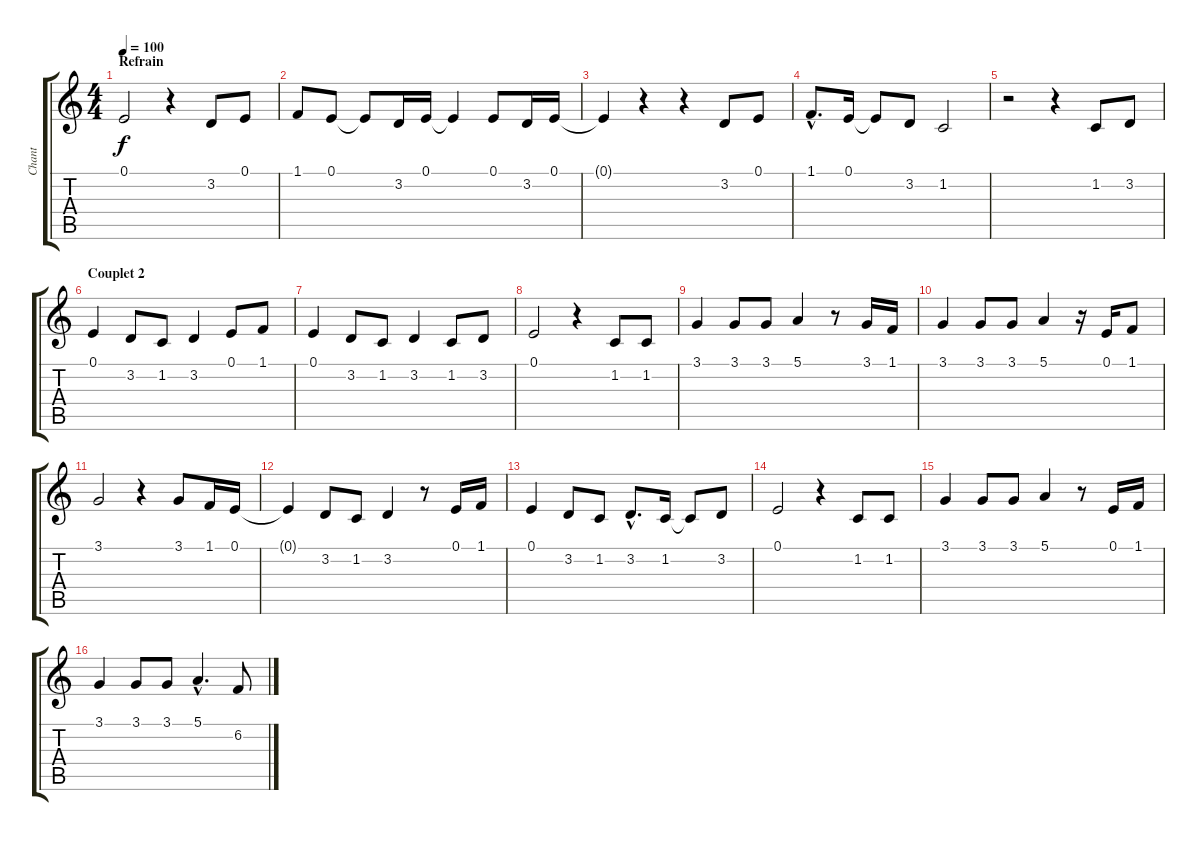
\track ("Chant" "Chant") {instrument oboe}
\staff {score tabs}
\tuning (E4 B3 G3 D3 A2 E2) {hide}
\ts (4 4)
\section ("" "Refrain")
\tempo 100
\clef g2
\ks c
0.1.2{dy f} r.4 3.2.8 0.1.8 |
1.1.8 0.1.8 0.1{t}.8 3.2.16 0.1.16 0.1{t}.4 0.1.8 3.2.16 0.1.16 |
0.1{t}.4 r.4 r.4 3.2.8 0.1.8 |
1.1{hac}.8{d} 0.1.16 0.1{t}.8 3.2.8 1.2.2 |
r.2 r.4 1.2.8 3.2.8 |
\section ("" "Couplet 2")
0.1.4 3.2.8 1.2.8 3.2.4 0.1.8 1.1.8 |
0.1.4 3.2.8 1.2.8 3.2.4 1.2.8 3.2.8 |
0.1.2 r.4 1.2.8 1.2.8 |
3.1.4 3.1.8 3.1.8 5.1.4 r.8 3.1.16 1.1.16 |
3.1.4 3.1.8 3.1.8 5.1.4 r.16 0.1.16 1.1.8 |
3.1.2 r.4 3.1.8 1.1.16 0.1.16 |
0.1{t}.4 3.2.8 1.2.8 3.2.4 r.8 0.1.16 1.1.16 |
0.1.4 3.2.8 1.2.8 3.2{hac}.8{d} 1.2.16 1.2{t}.8 3.2.8 |
0.1.2 r.4 1.2.8 1.2.8 |
3.1.4 3.1.8 3.1.8 5.1.4 r.8 0.1.16 1.1.16 |
3.1.4 3.1.8 3.1.8 5.1{hac}.4{d} 6.2.8
